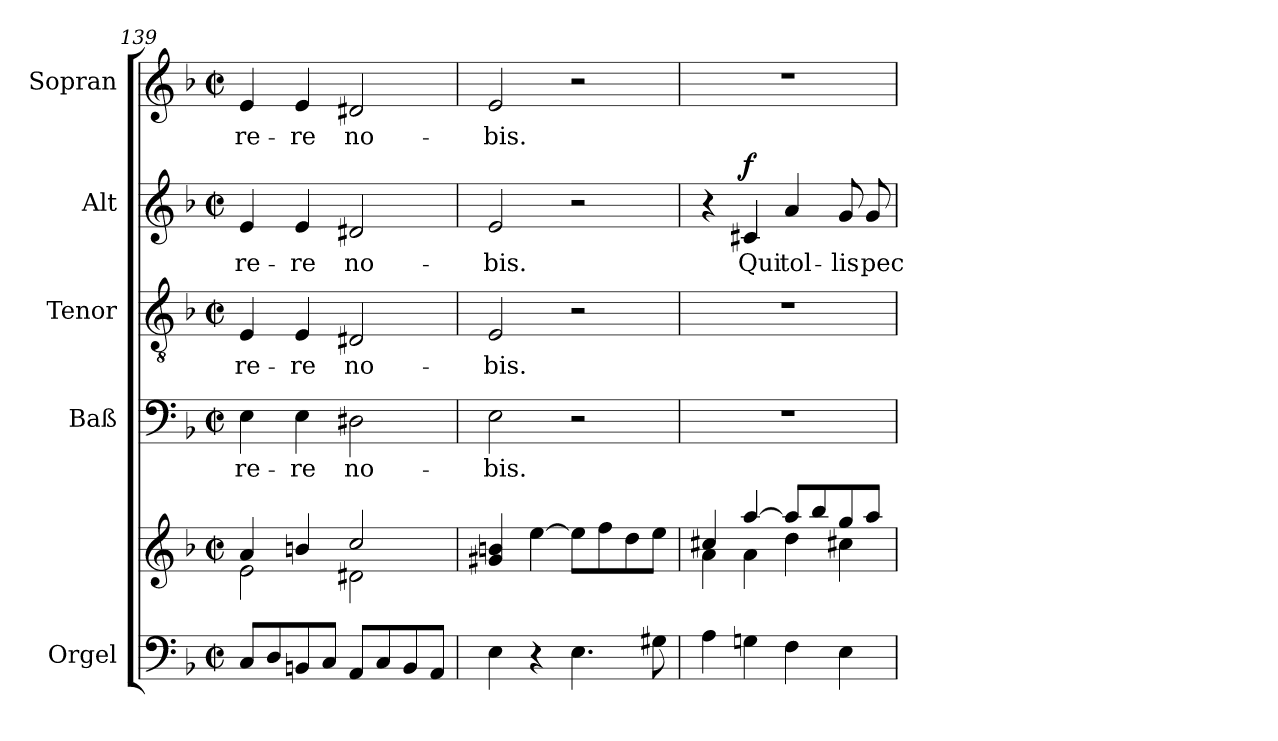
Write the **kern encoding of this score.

**kern	**kern	**kern	**text	**kern	**text	**kern	**text	**dynam	**kern	**text
*part5	*part5	*part4	*part4	*part3	*part3	*part2	*part2	*part2	*part1	*part1
*staff6	*staff5	*staff4	*staff4	*staff3	*staff3	*staff2	*staff2	*staff2	*staff1	*staff1
*I"Orgel	*	*I"Baß	*	*I"Tenor	*	*I"Alt	*	*	*I"Sopran	*
*I'Org.	*	*	*	*	*	*	*	*	*	*
!!LO:PB:g=z
*clefF4	*clefG2	*clefF4	*	*clefGv2	*	*clefG2	*	*	*clefG2	*
*k[b-]	*k[b-]	*k[b-]	*	*k[b-]	*	*k[b-]	*	*	*k[b-]	*
*F:	*F:	*F:	*	*F:	*	*F:	*	*	*F:	*
*M2/2	*M2/2	*M2/2	*	*M2/2	*	*M2/2	*	*	*M2/2	*
*met(c|)	*met(c|)	*met(c|)	*	*met(c|)	*	*met(c|)	*	*	*met(c|)	*
=139	=139	=139	=139	=139	=139	=139	=139	=139	=139	=139
*	*^	*	*	*	*	*	*	*	*	*
!	!	!	!	!LO:LY:b	!	!LO:LY:b	!	!LO:LY:b	!	!	!LO:LY:b
8C/L	4a/	2e\	4E\	-re-	4E/	-re-	4e/	-re-	.	4e/	-re-
8D/	.	.	.	.	.	.	.	.	.	.	.
!	!	!	!	!LO:LY:b	!	!LO:LY:b	!	!LO:LY:b	!	!	!LO:LY:b
8BBn/	4bn/	.	4E\	-re	4E/	-re	4e/	-re	.	4e/	-re
8C/J	.	.	.	.	.	.	.	.	.	.	.
!	!	!	!	!LO:LY:b	!	!LO:LY:b	!	!LO:LY:b	!	!	!LO:LY:b
8AA/L	2cc/	2d#X\	2D#X\	no-	2D#X/	no-	2d#X/	no-	.	2d#X/	no-
8C/	.	.	.	.	.	.	.	.	.	.	.
8BB/	.	.	.	.	.	.	.	.	.	.	.
8AA/J	.	.	.	.	.	.	.	.	.	.	.
*	*v	*v	*	*	*	*	*	*	*	*	*
=140	=140	=140	=140	=140	=140	=140	=140	=140	=140	=140
!	!	!	!LO:LY:b	!	!LO:LY:b	!	!LO:LY:b	!	!	!LO:LY:b
4E\	4g#X/ 4bn/	2E\	-bis.	2E/	-bis.	2e/	-bis.	.	2e/	-bis.
4r	[4ee\	.	.	.	.	.	.	.	.	.
4.E\	8ee\L]	2r	.	2r	.	2r	.	.	2r	.
.	8ff\	.	.	.	.	.	.	.	.	.
.	8dd\	.	.	.	.	.	.	.	.	.
8G#X\	8ee\J	.	.	.	.	.	.	.	.	.
=141	=141	=141	=141	=141	=141	=141	=141	=141	=141	=141
*	*^	*	*	*	*	*	*	*	*	*
4A\	4cc#X/	4a\	1r	.	1r	.	4r	.	.	1r	.
!	!	!	!	!	!	!	!	!LO:LY:b	!LO:DY:a	!	!
4Gn\	[>4aa/	4a\	.	.	.	.	4c#X/	Qui	f	.	.
!	!	!	!	!	!	!	!	!LO:LY:b	!	!	!
4F\	8aa/L]	4dd\	.	.	.	.	4a/	tol-	.	.	.
.	8bb-/	.	.	.	.	.	.	.	.	.	.
!	!	!	!	!	!	!	!	!LO:LY:b	!	!	!
4E\	8gg/	4cc#X\	.	.	.	.	8g/	-lis	.	.	.
!	!	!	!	!	!	!	!	!LO:LY:b	!	!	!
.	8aa/J	.	.	.	.	.	8g/	pec-	.	.	.
*	*v	*v	*	*	*	*	*	*	*	*	*
=	=	=	=	=	=	=	=	=	=	=
*-	*-	*-	*-	*-	*-	*-	*-	*-	*-	*-
